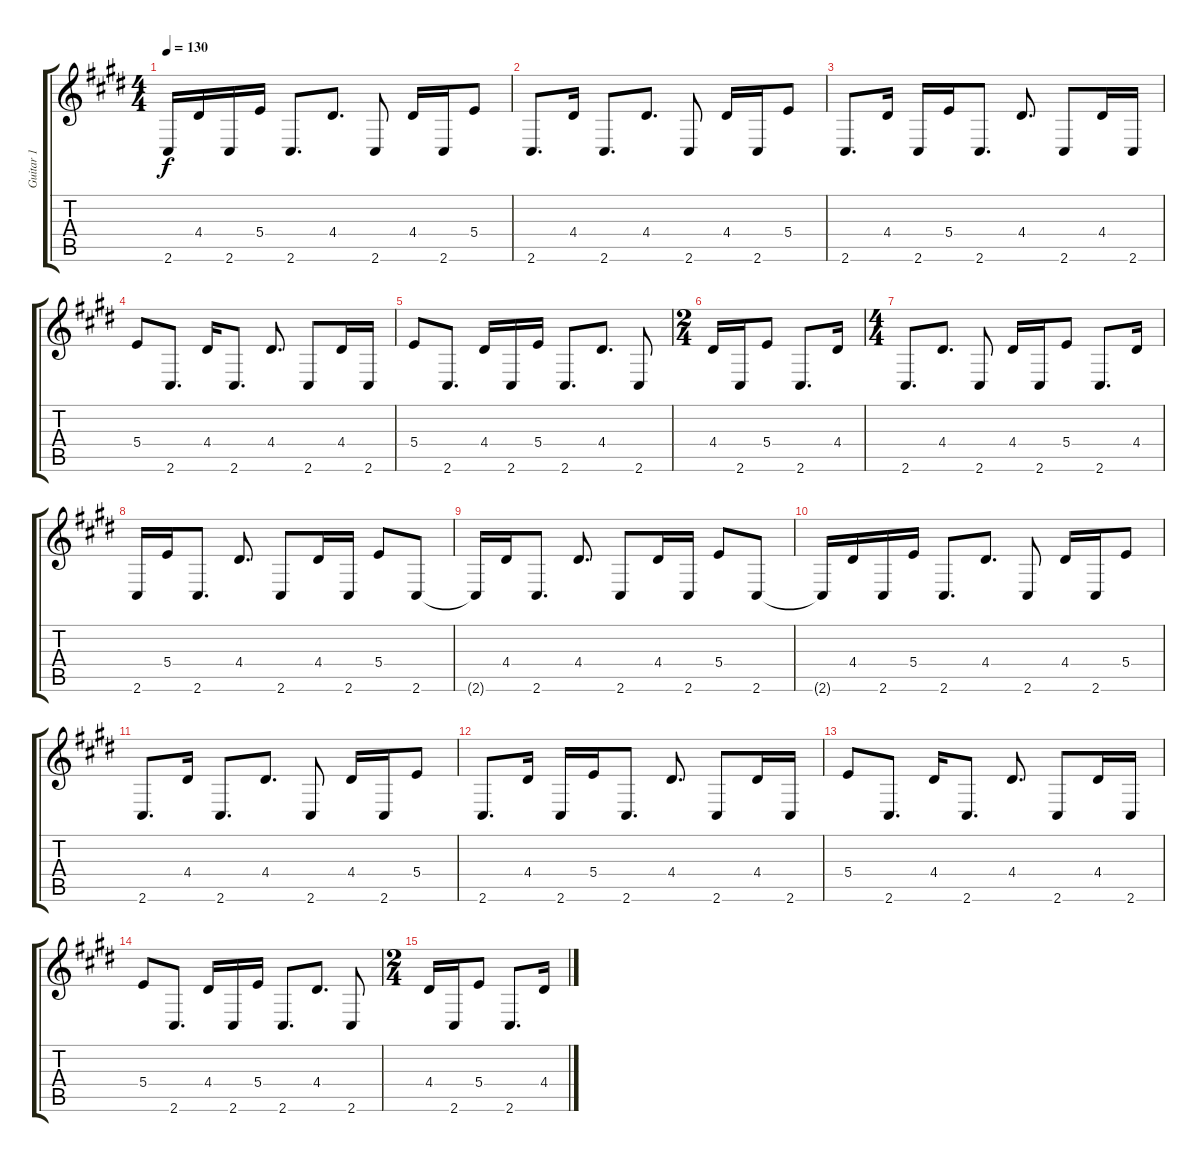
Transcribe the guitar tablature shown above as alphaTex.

\track ("Guitar 1" "Guitar 1") {instrument overdrivenguitar}
\staff {score tabs}
\tuning (Db4 Ab3 E3 B2 Gb2 B1) {hide}
\ts (4 4)
\tempo 130
\clef g2
\ks e
2.6{t}.16{dy f} 4.4.16 2.6.16 5.4.16 2.6.8{d} 4.4.8{d} 2.6.8 4.4.16 2.6.16 5.4.8 |
2.6.8{d} 4.4.16 2.6.8{d} 4.4.8{d} 2.6.8 4.4.16 2.6.16 5.4.8 |
2.6.8{d} 4.4.16 2.6.16 5.4.16 2.6.8{d} 4.4.8{d} 2.6.8 4.4.16 2.6.16 |
5.4.8 2.6.8{d} 4.4.16 2.6.8{d} 4.4.8{d} 2.6.8 4.4.16 2.6.16 |
5.4.8 2.6.8{d} 4.4.16 2.6.16 5.4.16 2.6.8{d} 4.4.8{d} 2.6.8 |
\ts (2 4)
4.4.16 2.6.16 5.4.8 2.6.8{d} 4.4.16 |
\ts (4 4)
2.6.8{d} 4.4.8{d} 2.6.8 4.4.16 2.6.16 5.4.8 2.6.8{d} 4.4.16 |
2.6.16 5.4.16 2.6.8{d} 4.4.8{d} 2.6.8 4.4.16 2.6.16 5.4.8 2.6.8 |
2.6{t}.16 4.4.16 2.6.8{d} 4.4.8{d} 2.6.8 4.4.16 2.6.16 5.4.8 2.6.8 |
2.6{t}.16 4.4.16 2.6.16 5.4.16 2.6.8{d} 4.4.8{d} 2.6.8 4.4.16 2.6.16 5.4.8 |
2.6.8{d} 4.4.16 2.6.8{d} 4.4.8{d} 2.6.8 4.4.16 2.6.16 5.4.8 |
2.6.8{d} 4.4.16 2.6.16 5.4.16 2.6.8{d} 4.4.8{d} 2.6.8 4.4.16 2.6.16 |
5.4.8 2.6.8{d} 4.4.16 2.6.8{d} 4.4.8{d} 2.6.8 4.4.16 2.6.16 |
5.4.8 2.6.8{d} 4.4.16 2.6.16 5.4.16 2.6.8{d} 4.4.8{d} 2.6.8 |
\ts (2 4)
4.4.16 2.6.16 5.4.8 2.6.8{d} 4.4.16
